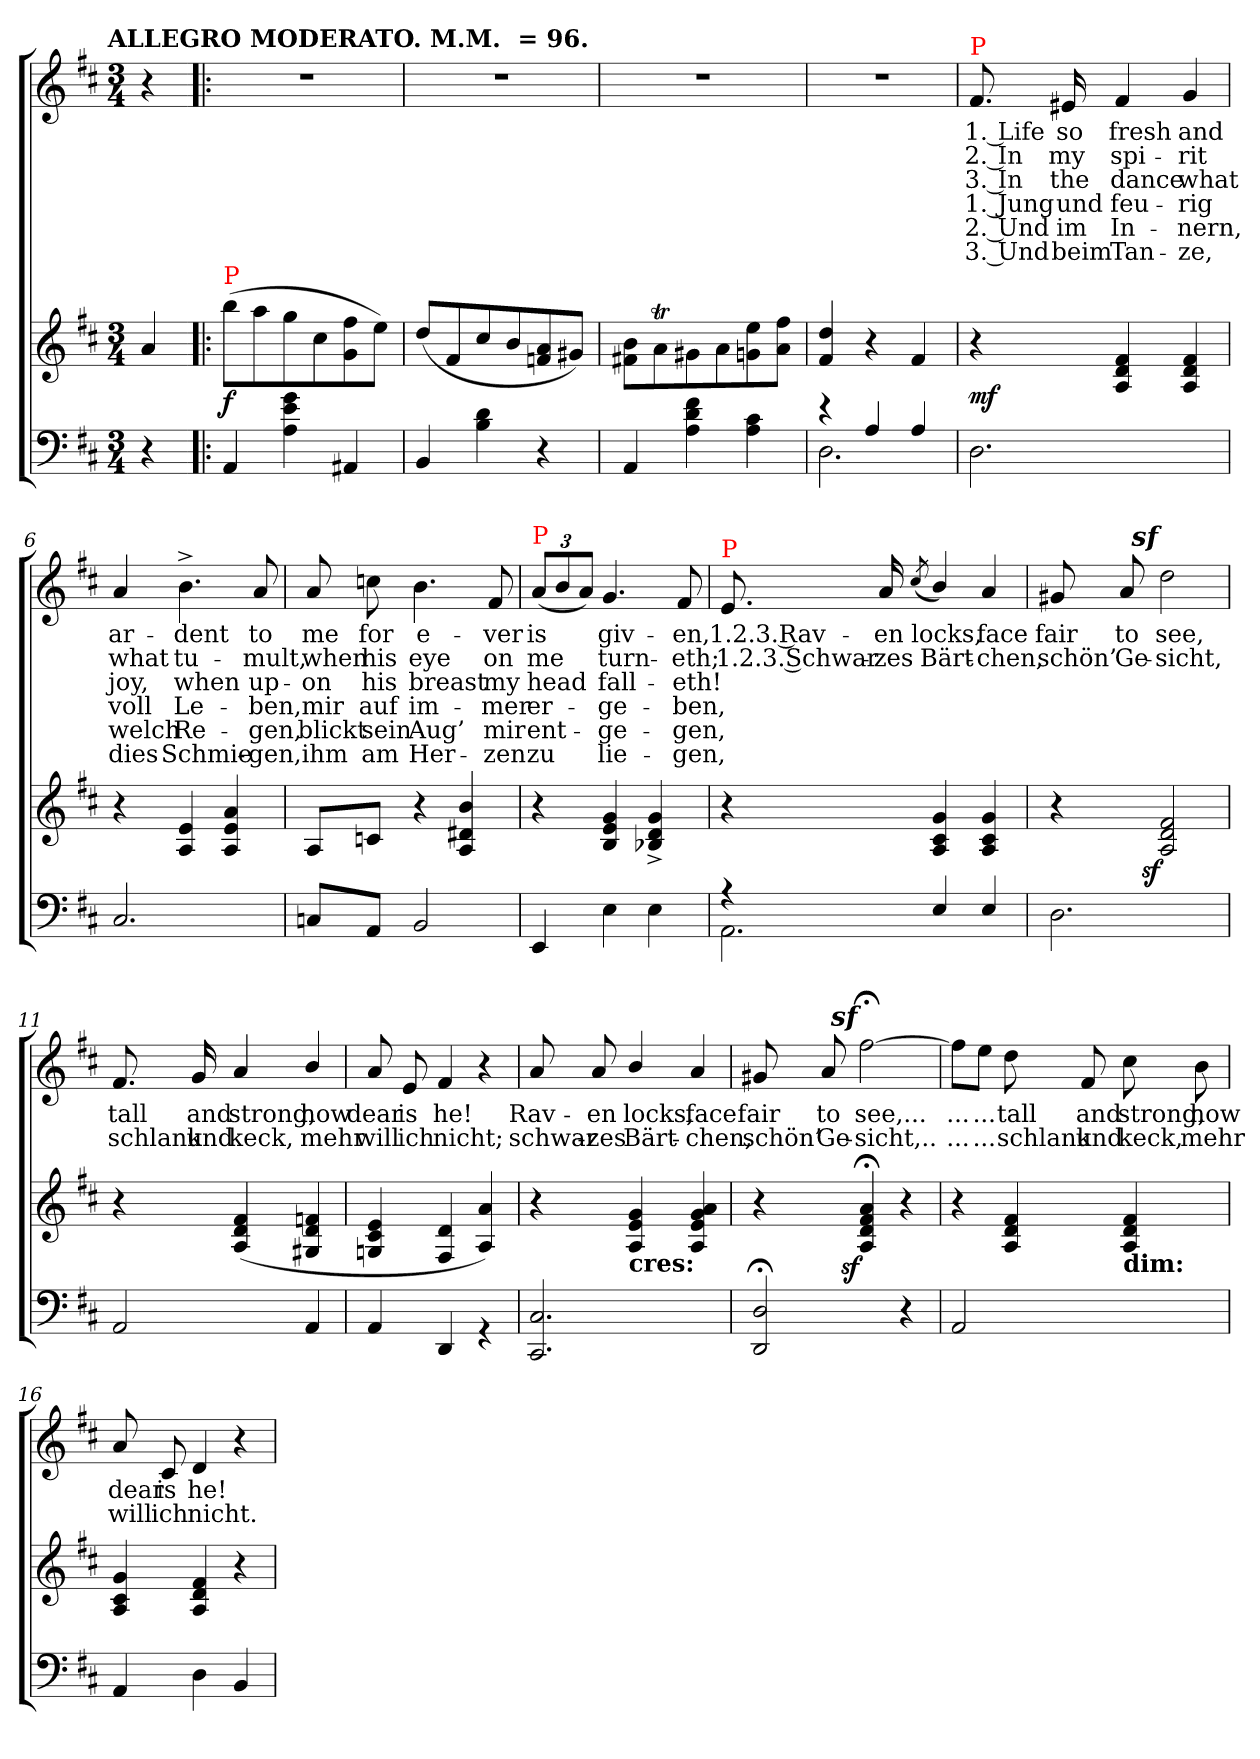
**kern	**kern	**dynam	**kern	**text	**text	**text	**text	**text	**text
*part2	*part2	*part2	*part1	*part1	*part1	*part1	*part1	*part1	*part1
*staff3	*staff2	*staff2/3	*staff1	*staff1	*staff1	*staff1	*staff1	*staff1	*staff1
*clefF4	*clefG2	*	*clefG2	*	*	*	*	*	*
*k[f#c#]	*k[f#c#]	*	*k[f#c#]	*	*	*	*	*	*
*D:	*D:	*	*D:	*	*	*	*	*	*
!!LO:TX:omd:t=ALLEGRO MODERATO. M.M. &nbsp;=&nbsp;96.
*M3/4	*M3/4	*	*M3/4	*	*	*	*	*	*
*MM96	*MM96	*	*MM96	*	*	*	*	*	*
=	=	=	=	=	=	=	=	=	=
4r	4a	.	4r	.	.	.	.	.	.
=1!|:	=1!|:	=1!|:	=1!|:	=1!|:	=1!|:	=1!|:	=1!|:	=1!|:	=1!|:
!	!LO:TX:a:color=red:t=P	!	!	!	!	!	!	!	!
4AA	(>8bbL	f	2.r	.	.	.	.	.	.
.	8aa	.	.	.	.	.	.	.	.
4g 4e 4A	8gg	.	.	.	.	.	.	.	.
.	8cc#	.	.	.	.	.	.	.	.
4AA#X	8ff# 8g	.	.	.	.	.	.	.	.
.	8eeJ)	.	.	.	.	.	.	.	.
=2	=2	=2	=2	=2	=2	=2	=2	=2	=2
4BB	(<8ddL	.	2.r	.	.	.	.	.	.
.	8f#	.	.	.	.	.	.	.	.
4d 4B	8cc#	.	.	.	.	.	.	.	.
.	8b	.	.	.	.	.	.	.	.
4r	8a 8fn	.	.	.	.	.	.	.	.
.	8g#XJ)	.	.	.	.	.	.	.	.
=3	=3	=3	=3	=3	=3	=3	=3	=3	=3
4AA	8b 8f#XL	.	2.r	.	.	.	.	.	.
.	8aT	.	.	.	.	.	.	.	.
4f# 4d 4A	8g#X	.	.	.	.	.	.	.	.
.	8a	.	.	.	.	.	.	.	.
4c# 4A	8ee 8gn	.	.	.	.	.	.	.	.
.	8ff# 8aJ	.	.	.	.	.	.	.	.
=4	=4	=4	=4	=4	=4	=4	=4	=4	=4
*^	*	*	*	*	*	*	*	*	*
4re	2.D	4dd 4f#	.	2.r	.	.	.	.	.	.
4A	.	4r	.	.	.	.	.	.	.	.
4A	.	4f#	.	.	.	.	.	.	.	.
*v	*v	*	*	*	*	*	*	*	*	*
=5	=5	=5	=5	=5	=5	=5	=5	=5	=5
!	!	!	!LO:TX:a:color=red:t=P	!	!	!	!	!	!
2.D	4r	mf	8.f#	1. Life	2. In	3. In	1. Jung	2. Und	3. Und
.	.	.	16e#X	so	my	the	und	im	beim
.	4f# 4d 4A	.	4f#	fresh	spi-	dance	feu-	In-	Tan-
.	4f# 4d 4A	.	4g	and	-rit	what	-rig	-nern,	-ze,
=6	=6	=6	=6	=6	=6	=6	=6	=6	=6
2.C#	4r	.	4a	ar-	what	joy,	voll	welch	dies
.	4e 4A	.	4.b^>	-dent	tu-	when	Le-	Re-	Schmie-
.	4a 4e 4A	.	.	.	.	.	.	.	.
.	.	.	8a	to	-mult,	up-	-ben,	-gen,	-gen,
=7	=7	=7	=7	=7	=7	=7	=7	=7	=7
8CnL	8AL	.	8a	me	when	-on	mir	blickt	ihm
8AAJ	8cnJ	.	8ccn	for	his	his	auf	sein	am
2BB	4r	.	4.b	e-	eye	breast	im-	Aug’	Her-
.	4b 4d#X 4A	.	.	.	.	.	.	.	.
.	.	.	8f#	-ver	on	my	-mer	mir	-zen
=8	=8	=8	=8	=8	=8	=8	=8	=8	=8
*	*	*	*Xbrackettup	*	*	*	*	*	*
!	!	!	!LO:TX:a:color=red:t=P	!	!	!	!	!	!
4EE	4r	.	(<12aL	is	me	head	er-	ent-	zu
.	.	.	12b	.	.	.	.	.	.
.	.	.	12aJ)	.	.	.	.	.	.
4E	4g 4e 4B	.	4.g	giv-	turn-	fall-	-ge-	-ge-	lie-
4E	4g^< 4d^< 4B-X^<	.	.	.	.	.	.	.	.
.	.	.	8f#	-en,	-eth;	-eth!	-ben,	-gen,	-gen,
=9	=9	=9	=9	=9	=9	=9	=9	=9	=9
*^	*	*	*	*	*	*	*	*	*
!	!	!	!	!LO:TX:a:color=red:t=P	!	!	!	!	!	!
4rA	2.AA	4r	.	8.e	1.2.3. Rav-	1.2.3. Schwar-	.	.	.	.
.	.	.	.	16a	-en	-zes	.	.	.	.
.	.	.	.	(<8qcc#/	.	.	.	.	.	.
4E	.	4g 4c# 4A	.	4b/)	locks,	Bärt-	.	.	.	.
4E	.	4g 4c# 4A	.	4a	face	-chen,	.	.	.	.
*v	*v	*	*	*	*	*	*	*	*	*
=10	=10	=10	=10	=10	=10	=10	=10	=10	=10
2.D	4r	.	8g#X	fair	schön’	.	.	.	.
.	.	.	8a	to	Ge-	.	.	.	.
!	!	!LO:DY:rj	!LO:DY:rj	!	!	!	!	!	!
.	2f# 2d 2A	sf	2ddz>	see,	-sicht,	.	.	.	.
=11	=11	=11	=11	=11	=11	=11	=11	=11	=11
2AA	4r	.	8.f#	tall	schlank	.	.	.	.
.	.	.	16g	and	und	.	.	.	.
.	(>4f# 4d 4A	.	4a	strong,	keck,	.	.	.	.
4AA	4fn 4d 4G#X	.	4b/	how	mehr	.	.	.	.
=12	=12	=12	=12	=12	=12	=12	=12	=12	=12
4AA	4e 4c# 4Gn	.	8a	dear	will	.	.	.	.
.	.	.	8e	is	ich	.	.	.	.
4DD	4d 4F#	.	4f#	he!	nicht;	.	.	.	.
4rGG	4a 4A)	.	4r	.	.	.	.	.	.
=13	=13	=13	=13	=13	=13	=13	=13	=13	=13
2.C# 2.CC#	4r	.	8a	Rav-	schwar-	.	.	.	.
.	.	.	8a	-en	-zes	.	.	.	.
!	!LO:TX:c:B:t=cres&colon;	!	!	!	!	!	!	!	!
.	4g 4e 4A	.	4b/	locks,	Bärt-	.	.	.	.
.	4a 4g 4e 4A	.	4a	face	-chen,	.	.	.	.
=14	=14	=14	=14	=14	=14	=14	=14	=14	=14
2D; 2DD;	4r	.	8g#X	fair	schön’	.	.	.	.
.	.	.	8a	to	Ge-	.	.	.	.
!	!	!LO:DY:rj	!LO:DY:rj	!	!	!	!	!	!
.	4a;< 4f#;< 4d;< 4A;<	sf	[2ff#z>;<	see,...	-sicht,..	.	.	.	.
4r	4r	.	.	.	.	.	.	.	.
=15	=15	=15	=15	=15	=15	=15	=15	=15	=15
!LO:N:vis=2	!	!	!	!	!	!	!	!	!
2.AA/	4r	.	8ff#L]	...	...	.	.	.	.
.	.	.	8eeJ	...	...	.	.	.	.
.	4f# 4d 4A	.	8dd	tall	schlank	.	.	.	.
.	.	.	8f#	and	und	.	.	.	.
!	!LO:TX:c:B:t=dim&colon;	!	!	!	!	!	!	!	!
.	4f# 4d 4A	.	8cc#	strong,	keck,	.	.	.	.
.	.	.	8b	how	mehr	.	.	.	.
=16	=16	=16	=16	=16	=16	=16	=16	=16	=16
4AA	4g 4c# 4A	.	8a	dear	will	.	.	.	.
.	.	.	8c#	is	ich	.	.	.	.
4D	4f# 4d 4A	.	4d	he!	nicht.	.	.	.	.
4BB	4r	.	4r	.	.	.	.	.	.
=	=	=	=	=	=	=	=	=	=
*-	*-	*-	*-	*-	*-	*-	*-	*-	*-
